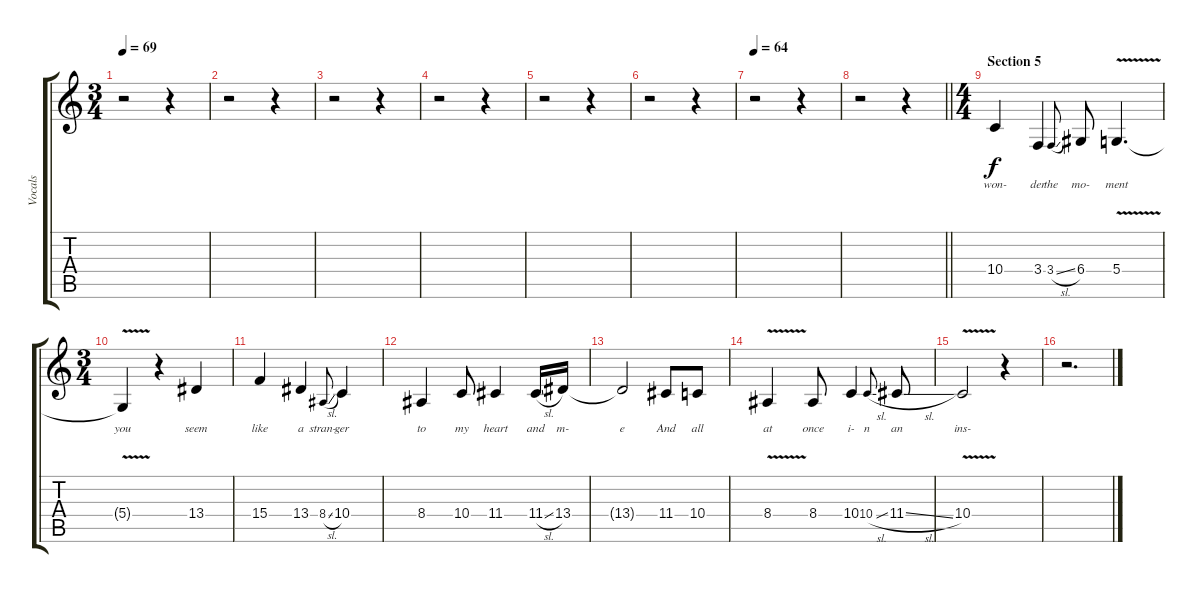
\track ("Vocals" "Vocals") {instrument tenorsax}
\staff {score tabs}
\tuning (E4 B3 G3 D3 A2 E2) {hide}
\ts (3 4)
\tempo 69
\clef g2
\ks c
r.2{dy f} r.4 |
r.2 r.4 |
r.2 r.4 |
r.2 r.4 |
r.2 r.4 |
r.2 r.4 |
\tempo 64
r.2 r.4 |
\barLineRight lightlight
r.2 r.4 |
\ts (4 4)
\section ("" "Section 5")
10.4.4{lyrics (0 "won-") lyrics (1 "") lyrics (2 "") lyrics (3 "") lyrics (4 "")} 3.4.4{lyrics (0 "der") lyrics (1 "") lyrics (2 "") lyrics (3 "") lyrics (4 "")} 3.4{sl}.8{lyrics (0 "the") lyrics (1 "") lyrics (2 "") lyrics (3 "") lyrics (4 "") gr onbeat} 6.4.8{lyrics (0 "mo-") lyrics (1 "") lyrics (2 "") lyrics (3 "") lyrics (4 "")} 5.4{v}.4{d lyrics (0 "ment") lyrics (1 "") lyrics (2 "") lyrics (3 "") lyrics (4 "")} |
\ts (3 4)
5.4{t}.4{lyrics (0 "you") lyrics (1 "") lyrics (2 "") lyrics (3 "") lyrics (4 "")} r.4 13.4.4{lyrics (0 "seem") lyrics (1 "") lyrics (2 "") lyrics (3 "") lyrics (4 "")} |
15.4.4{lyrics (0 "like") lyrics (1 "") lyrics (2 "") lyrics (3 "") lyrics (4 "")} 13.4.4{lyrics (0 "a") lyrics (1 "") lyrics (2 "") lyrics (3 "") lyrics (4 "")} 8.4{sl}.8{lyrics (0 "stran-") lyrics (1 "") lyrics (2 "") lyrics (3 "") lyrics (4 "") gr onbeat} 10.4.4{lyrics (0 "ger") lyrics (1 "") lyrics (2 "") lyrics (3 "") lyrics (4 "")} |
8.4.4{lyrics (0 "to") lyrics (1 "") lyrics (2 "") lyrics (3 "") lyrics (4 "")} 10.4.8{lyrics (0 "my") lyrics (1 "") lyrics (2 "") lyrics (3 "") lyrics (4 "")} 11.4.4{lyrics (0 "heart") lyrics (1 "") lyrics (2 "") lyrics (3 "") lyrics (4 "")} 11.4{sl}.16{lyrics (0 "and") lyrics (1 "") lyrics (2 "") lyrics (3 "") lyrics (4 "")} 13.4.16{lyrics (0 "m-") lyrics (1 "") lyrics (2 "") lyrics (3 "") lyrics (4 "")} |
13.4{t}.2{lyrics (0 "e") lyrics (1 "") lyrics (2 "") lyrics (3 "") lyrics (4 "")} 11.4.8{lyrics (0 "And") lyrics (1 "") lyrics (2 "") lyrics (3 "") lyrics (4 "")} 10.4.8{lyrics (0 "all") lyrics (1 "") lyrics (2 "") lyrics (3 "") lyrics (4 "")} |
8.4{v}.4{lyrics (0 "at") lyrics (1 "") lyrics (2 "") lyrics (3 "") lyrics (4 "")} 8.4.8{lyrics (0 "once") lyrics (1 "") lyrics (2 "") lyrics (3 "") lyrics (4 "")} 10.4.4{lyrics (0 "i-") lyrics (1 "") lyrics (2 "") lyrics (3 "") lyrics (4 "")} 10.4{sl}.8{lyrics (0 "n") lyrics (1 "") lyrics (2 "") lyrics (3 "") lyrics (4 "") gr onbeat} 11.4{sl}.8{lyrics (0 "an") lyrics (1 "") lyrics (2 "") lyrics (3 "") lyrics (4 "")} |
10.4{v}.2{lyrics (0 "ins-") lyrics (1 "") lyrics (2 "") lyrics (3 "") lyrics (4 "")} r.4 |
r.2{d}
